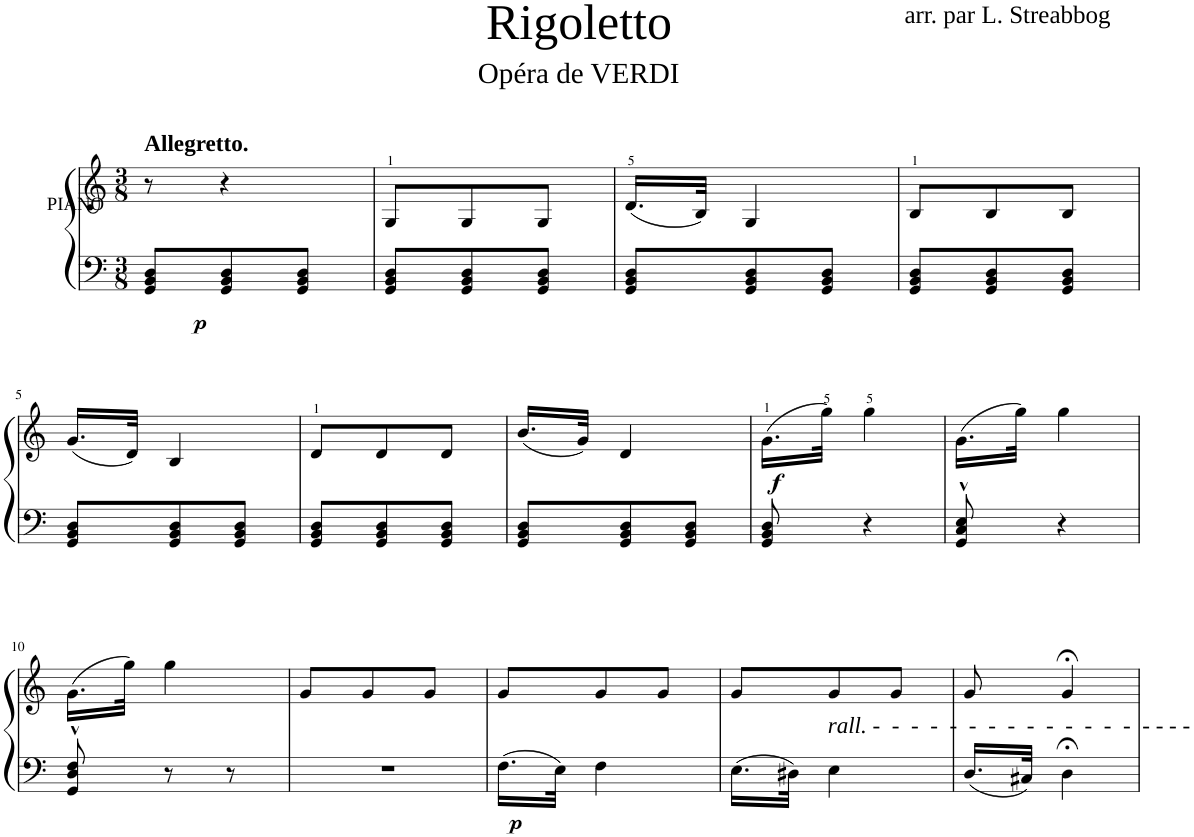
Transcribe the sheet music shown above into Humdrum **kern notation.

**kern	**kern	**dynam
*part1	*part1	*part1
*staff2	*staff1	*staff1/2
*I"Piano	*	*
*I'Pno	*	*
*clefF4	*clefG2	*
*k[]	*k[]	*
*M3/8	*M3/8	*
=1	=1	=1
!	!LO:TX:a:B:t=Allegretto.	!
!	!	!LO:DY:b=2
8GG/ 8BB/ 8D/L	8r	p
8GG/ 8BB/ 8D/	4r	.
8GG/ 8BB/ 8D/J	.	.
=2	=2	=2
8GG/ 8BB/ 8D/L	8G/L	.
8GG/ 8BB/ 8D/	8G/	.
8GG/ 8BB/ 8D/J	8G/J	.
=3	=3	=3
8GG/ 8BB/ 8D/L	(16.d/LL	.
.	32B/JJk)	.
8GG/ 8BB/ 8D/	4G/	.
8GG/ 8BB/ 8D/J	.	.
=4	=4	=4
8GG/ 8BB/ 8D/L	8B/L	.
8GG/ 8BB/ 8D/	8B/	.
8GG/ 8BB/ 8D/J	8B/J	.
!!LO:LB:g=z
=5	=5	=5
8GG/ 8BB/ 8D/L	(16.g/LL	.
.	32d/JJk)	.
8GG/ 8BB/ 8D/	4B/	.
8GG/ 8BB/ 8D/J	.	.
=6	=6	=6
8GG/ 8BB/ 8D/L	8d/L	.
8GG/ 8BB/ 8D/	8d/	.
8GG/ 8BB/ 8D/J	8d/J	.
=7	=7	=7
8GG/ 8BB/ 8D/L	(16.b/LL	.
.	32g/JJk)	.
8GG/ 8BB/ 8D/	4d/	.
8GG/ 8BB/ 8D/J	.	.
=8	=8	=8
!	!	!LO:DY:b
8GG/ 8BB/ 8D/	(16.g\LL	f
.	32gg\JJk)	.
4r	4gg\	.
=9	=9	=9
8GG/^^ 8C/^^ 8E/^^	(16.g\LL	.
.	32gg\JJk)	.
4r	4gg\	.
!!LO:LB:g=z
=10	=10	=10
8GG/^^ 8D/^^ 8F/^^	(16.g\LL	.
.	32gg\JJk)	.
8r	4gg\	.
8r	.	.
=11	=11	=11
4.r	8g/L	.
.	8g/	.
.	8g/J	.
=12	=12	=12
!	!	!LO:DY:b=2
16.F\LL	8g/L	p
32E\JJk	.	.
4F\	8g/	.
.	8g/J	.
=13	=13	=13
16.E\LL	8g/L	.
32D#X\JJk	.	.
!LO:TX:a:i:t=rall. -  -  -  -  -  -  -  -  -  -  -  -  -  -  - - - -	!	!
4E\	8g/	.
.	8g/J	.
=14	=14	=14
16.D/LL	8g/	.
32C#X/JJk	.	.
4D;<\	4g;</	.
=	=	=
*-	*-	*-
